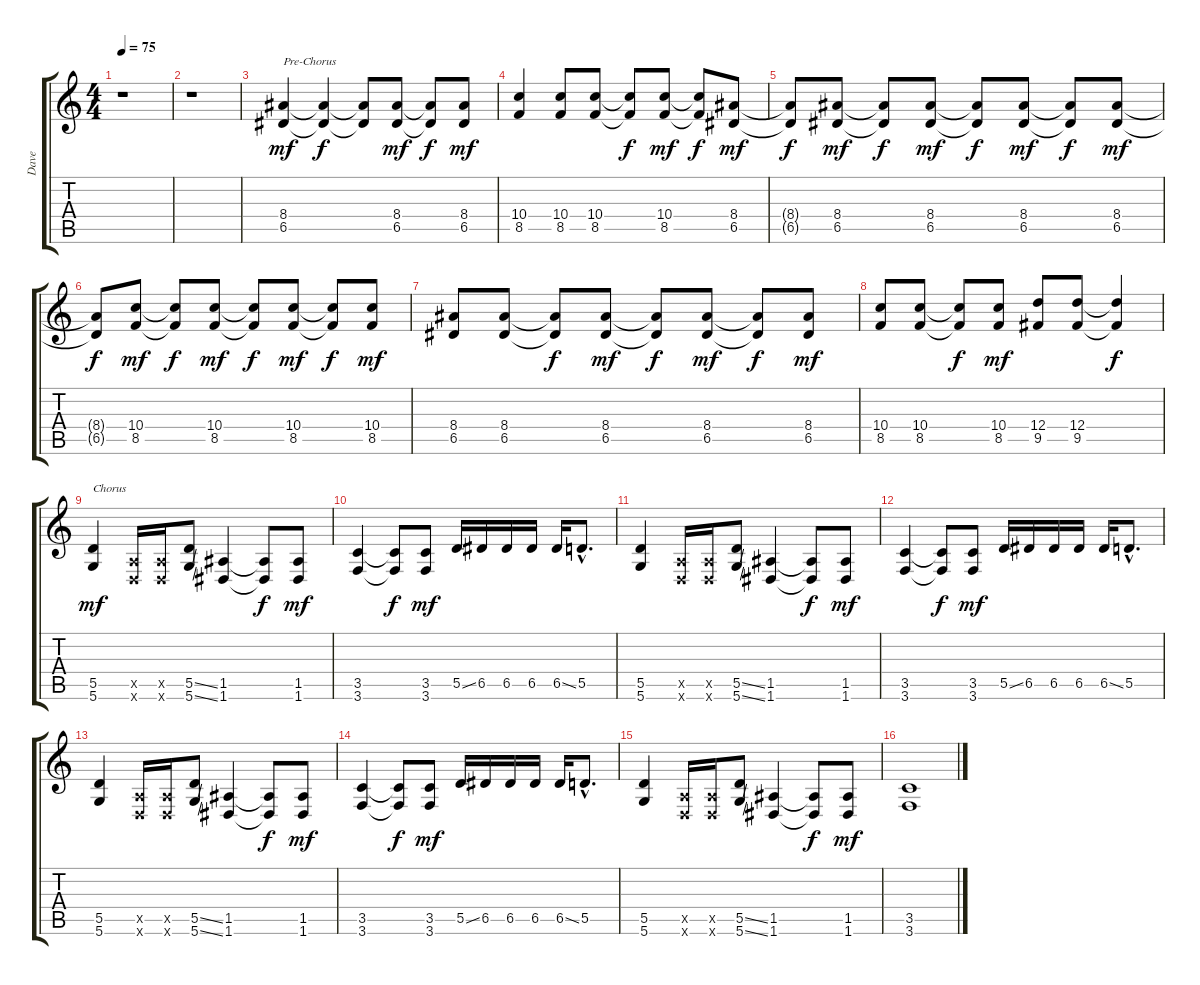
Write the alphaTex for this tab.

\track ("Dave" "Dave") {instrument distortionguitar}
\staff {score tabs}
\tuning (E4 B3 G3 D3 A2 D2) {hide}
\ts (4 4)
\tempo 75
\clef g2
\ks c
r.1{dy mf} |
r.1 |
(8.4 6.5).4{txt "Pre-Chorus"} (8.4{t} 6.5{t}).4{dy f} (8.4{t} 6.5{t}).8 (8.4 6.5).8{dy mf} (8.4{t} 6.5{t}).8{dy f} (8.4 6.5).8{dy mf} |
(10.4 8.5).4 (10.4 8.5).8 (10.4 8.5).8 (10.4{t} 8.5{t}).8{dy f} (10.4 8.5).8{dy mf} (10.4{t} 8.5{t}).8{dy f} (8.4 6.5).8{dy mf} |
(8.4{t} 6.5{t}).8{dy f} (8.4 6.5).8{dy mf} (8.4{t} 6.5{t}).8{dy f} (8.4 6.5).8{dy mf} (8.4{t} 6.5{t}).8{dy f} (8.4 6.5).8{dy mf} (8.4{t} 6.5{t}).8{dy f} (8.4 6.5).8{dy mf} |
(8.4{t} 6.5{t}).8{dy f} (10.4 8.5).8{dy mf} (10.4{t} 8.5{t}).8{dy f} (10.4 8.5).8{dy mf} (10.4{t} 8.5{t}).8{dy f} (10.4 8.5).8{dy mf} (10.4{t} 8.5{t}).8{dy f} (10.4 8.5).8{dy mf} |
(8.4 6.5).8 (8.4 6.5).8 (8.4{t} 6.5{t}).8{dy f} (8.4 6.5).8{dy mf} (8.4{t} 6.5{t}).8{dy f} (8.4 6.5).8{dy mf} (8.4{t} 6.5{t}).8{dy f} (8.4 6.5).8{dy mf} |
(10.4 8.5).8 (10.4 8.5).8 (10.4{t} 8.5{t}).8{dy f} (10.4 8.5).8{dy mf} (12.4 9.5).8 (12.4 9.5).8 (12.4{t} 9.5{t}).4{dy f} |
(5.5 5.6).4{txt "Chorus" dy mf} (0.5{x} 0.6{x}).16 (0.5{x} 0.6{x}).16 (5.5{ss} 5.6{ss}).8 (1.5 1.6).4 (1.5{t} 1.6{t}).8{dy f} (1.5 1.6).8{dy mf} |
(3.5 3.6).4 (3.5{t} 3.6{t}).8{dy f} (3.5 3.6).8{dy mf} 5.5{ss}.16 6.5.16 6.5.16 6.5.16 6.5{ss}.16 5.5{hac}.8{d} |
(5.5 5.6).4 (0.5{x} 0.6{x}).16 (0.5{x} 0.6{x}).16 (5.5{ss} 5.6{ss}).8 (1.5 1.6).4 (1.5{t} 1.6{t}).8{dy f} (1.5 1.6).8{dy mf} |
(3.5 3.6).4 (3.5{t} 3.6{t}).8{dy f} (3.5 3.6).8{dy mf} 5.5{ss}.16 6.5.16 6.5.16 6.5.16 6.5{ss}.16 5.5{hac}.8{d} |
(5.5 5.6).4 (0.5{x} 0.6{x}).16 (0.5{x} 0.6{x}).16 (5.5{ss} 5.6{ss}).8 (1.5 1.6).4 (1.5{t} 1.6{t}).8{dy f} (1.5 1.6).8{dy mf} |
(3.5 3.6).4 (3.5{t} 3.6{t}).8{dy f} (3.5 3.6).8{dy mf} 5.5{ss}.16 6.5.16 6.5.16 6.5.16 6.5{ss}.16 5.5{hac}.8{d} |
(5.5 5.6).4 (0.5{x} 0.6{x}).16 (0.5{x} 0.6{x}).16 (5.5{ss} 5.6{ss}).8 (1.5 1.6).4 (1.5{t} 1.6{t}).8{dy f} (1.5 1.6).8{dy mf} |
(3.5 3.6).1
